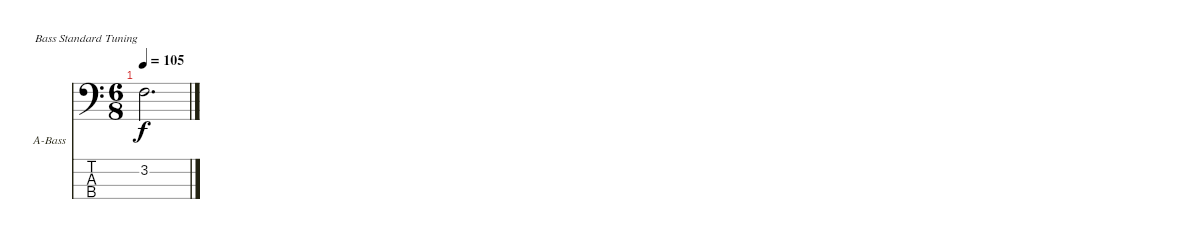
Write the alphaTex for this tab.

\defaultSystemsLayout 4
\bracketExtendMode nobrackets
\firstSystemTrackNameOrientation horizontal
\otherSystemsTrackNameOrientation horizontal
\track ("Acoustic Bass" "A-Bass") {instrument acousticbass}
\staff {score tabs}
\tuning (G2 D2 A1 E1)
\ts (6 8)
\tempo 105
\clef f4
\ks c
3.2.2{d dy f}
